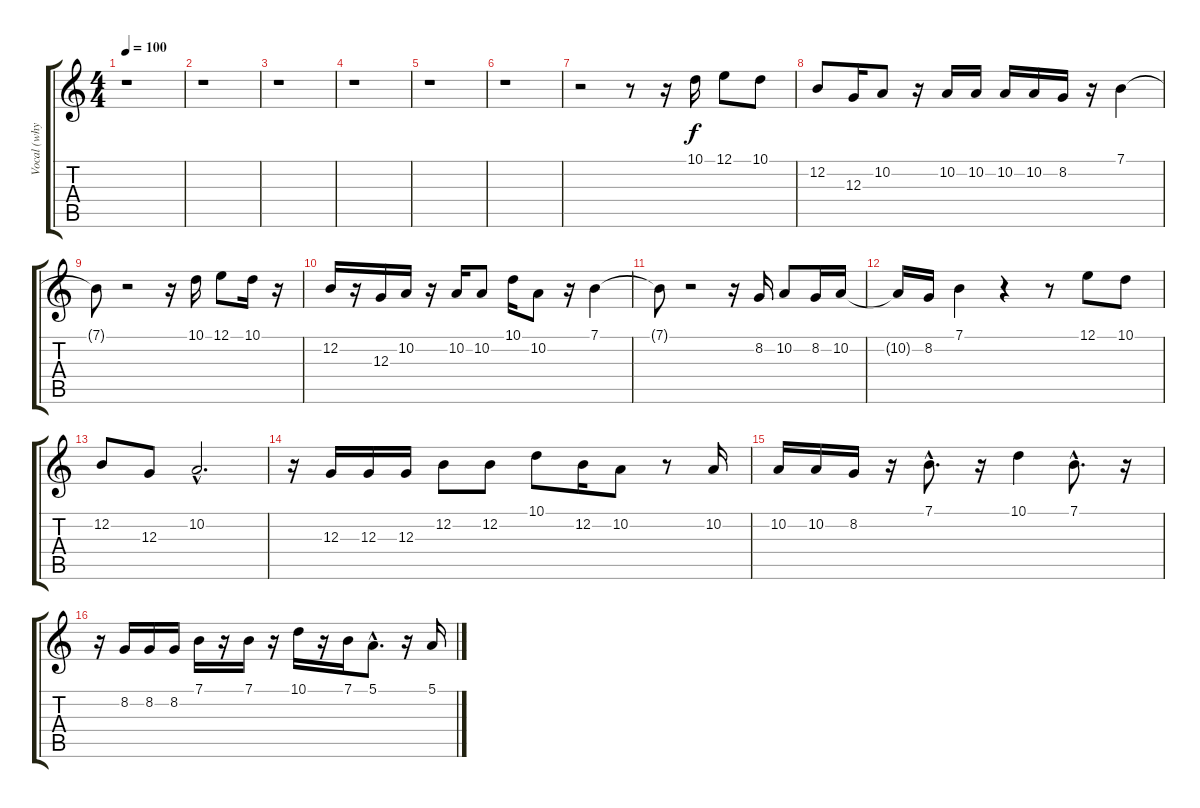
\track ("Vocal (why include this?)" "Vocal (why") {instrument panflute}
\staff {score tabs}
\tuning (E4 B3 G3 D3 A2 E2) {hide}
\ts (4 4)
\tempo 100
\clef g2
\ks c
r.1{dy f instrument panflute} |
r.1 |
r.1 |
r.1 |
r.1 |
r.1 |
r.2 r.8 r.16 10.1.16 12.1.8 10.1.8 |
12.2.8 12.3.16 10.2.8 r.16 10.2.16 10.2.16 10.2.16 10.2.16 8.2.16 r.16 7.1.4 |
7.1{t}.8 r.2 r.16 10.1.16 12.1.8 10.1.16 r.16 |
12.2.16 r.16 12.3.16 10.2.16 r.16 10.2.16 10.2.8 10.1.16 10.2.8 r.16 7.1.4 |
7.1{t}.8 r.2 r.16 8.2.16 10.2.8 8.2.16 10.2.16 |
10.2{t}.16 8.2.16 7.1.4 r.4 r.8 12.1.8 10.1.8 |
12.2.8 12.3.8 10.2{hac}.2{d} |
r.16 12.3.16 12.3.16 12.3.16 12.2.8 12.2.8 10.1.8 12.2.16 10.2.8 r.8 10.2.16 |
10.2.16 10.2.16 8.2.16 r.16 7.1{hac}.8{d} r.16 10.1.4 7.1{hac}.8{d} r.16 |
r.16 8.2.16 8.2.16 8.2.16 7.1.16 r.16 7.1.16 r.16 10.1.16 r.16 7.1.16 5.1{hac}.8{d} r.16 5.1.16
